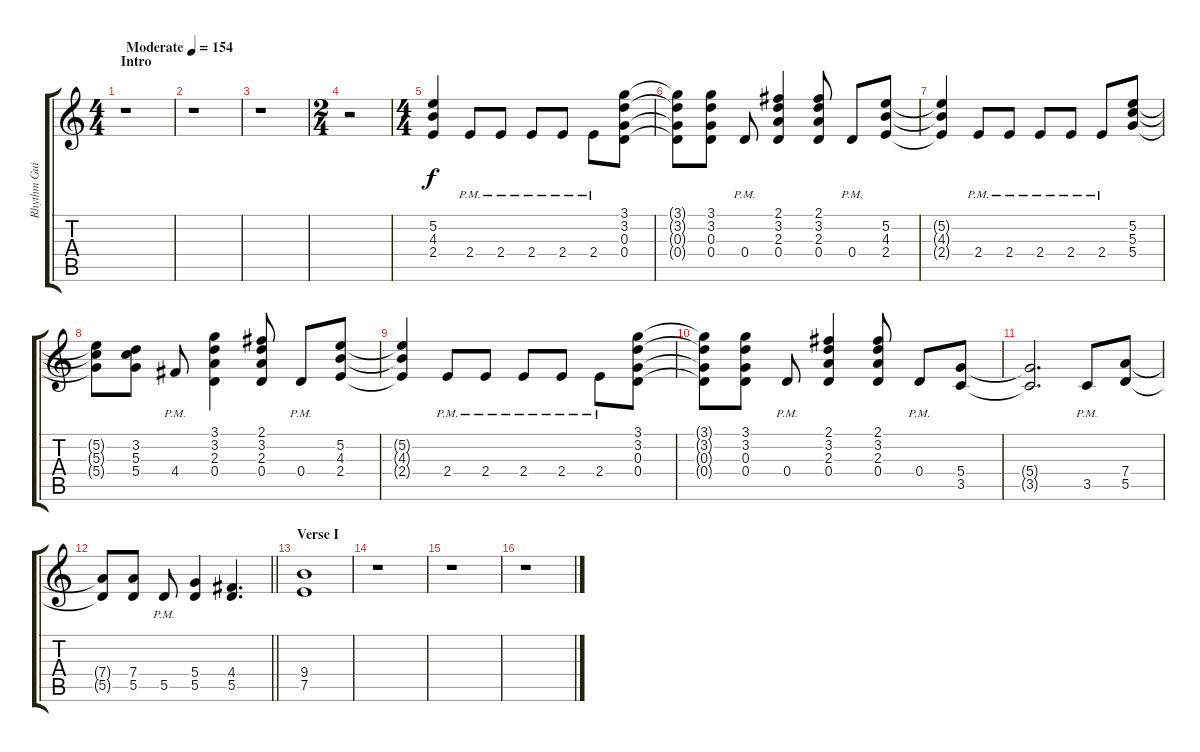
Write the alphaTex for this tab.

\track ("Rhythm Guitar I" "Rhythm Gui") {instrument overdrivenguitar}
\staff {score tabs}
\tuning (E4 B3 G3 D3 A2 E2) {hide}
\ts (4 4)
\section ("" "Intro")
\tempo (154 "Moderate")
\clef g2
\ks c
r.1{dy f instrument overdrivenguitar} |
r.1 |
r.1 |
\ts (2 4)
r.2 |
\ts (4 4)
(5.2 4.3 2.4).4{balance 8} 2.4{pm}.8 2.4{pm}.8 2.4{pm}.8 2.4{pm}.8 2.4{pm}.8 (3.1 3.2 0.3 0.4).8 |
(3.1{t} 3.2{t} 0.3{t} 0.4{t}).8 (3.1 3.2 0.3 0.4).8 0.4{pm}.8 (2.1 3.2 2.3 0.4).4 (2.1 3.2 2.3 0.4).8 0.4{pm}.8 (5.2 4.3 2.4).8 |
(5.2{t} 4.3{t} 2.4{t}).4 2.4{pm}.8 2.4{pm}.8 2.4{pm}.8 2.4{pm}.8 2.4{pm}.8 (5.2 5.3 5.4).8 |
(5.2{t} 5.3{t} 5.4{t}).8 (3.2 5.3 5.4).8 4.4{pm}.8 (3.1 3.2 2.3 0.4).4 (2.1 3.2 2.3 0.4).8 0.4{pm}.8 (5.2 4.3 2.4).8 |
(5.2{t} 4.3{t} 2.4{t}).4 2.4{pm}.8 2.4{pm}.8 2.4{pm}.8 2.4{pm}.8 2.4{pm}.8 (3.1 3.2 0.3 0.4).8 |
(3.1{t} 3.2{t} 0.3{t} 0.4{t}).8 (3.1 3.2 0.3 0.4).8 0.4{pm}.8 (2.1 3.2 2.3 0.4).4 (2.1 3.2 2.3 0.4).8 0.4{pm}.8 (5.4 3.5).8 |
(5.4{t} 3.5{t}).2{d} 3.5{pm}.8 (7.4 5.5).8 |
\barLineRight lightlight
(7.4{t} 5.5{t}).8 (7.4 5.5).8 5.5{pm}.8 (5.4 5.5).4 (4.4 5.5).4{d} |
\section ("" "Verse I")
(9.4 7.5).1{balance 5} |
r.1 |
r.1 |
r.1
